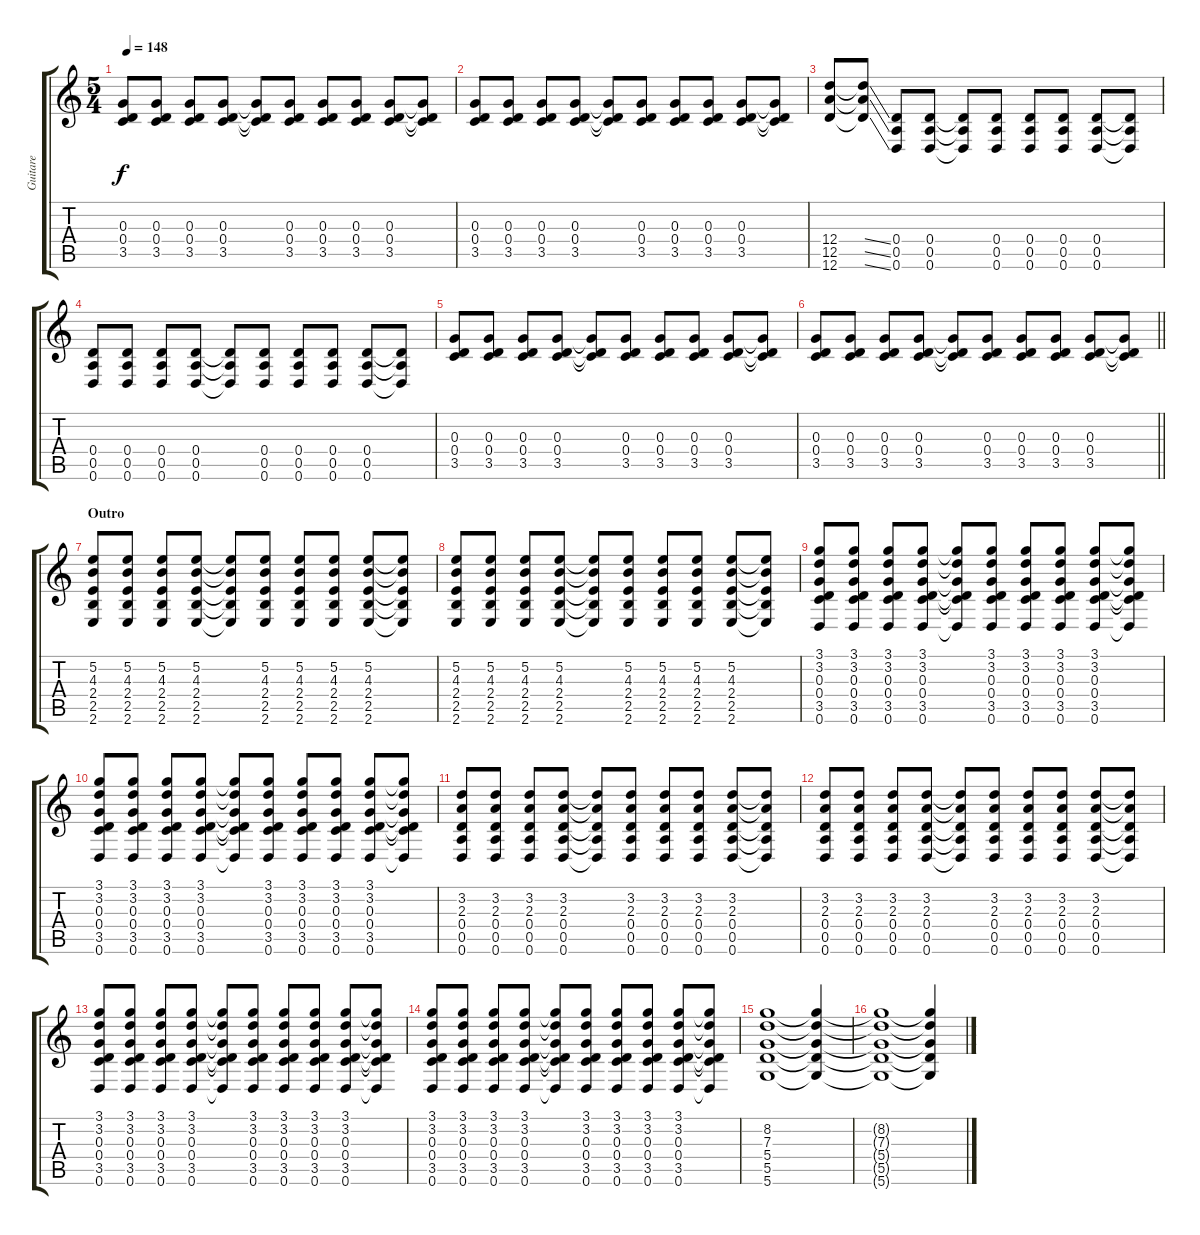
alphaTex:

\track ("Guitare" "Guitare") {instrument overdrivenguitar}
\staff {score tabs}
\tuning (E4 B3 G3 D3 A2 D2) {hide}
\ts (5 4)
\tempo 148
\clef g2
\ks c
(0.3 0.4 3.5).8{dy f} (0.3 0.4 3.5).8 (0.3 0.4 3.5).8 (0.3 0.4 3.5).8 (0.3{t} 0.4{t} 3.5{t}).8 (0.3 0.4 3.5).8 (0.3 0.4 3.5).8 (0.3 0.4 3.5).8 (0.3 0.4 3.5).8 (0.3{t} 0.4{t} 3.5{t}).8 |
(0.3 0.4 3.5).8 (0.3 0.4 3.5).8 (0.3 0.4 3.5).8 (0.3 0.4 3.5).8 (0.3{t} 0.4{t} 3.5{t}).8 (0.3 0.4 3.5).8 (0.3 0.4 3.5).8 (0.3 0.4 3.5).8 (0.3 0.4 3.5).8 (0.3{t} 0.4{t} 3.5{t}).8 |
(12.4 12.5 12.6).8 (12.4{ss t} 12.5{ss t} 12.6{ss t}).8 (0.4 0.5 0.6).8 (0.4 0.5 0.6).8 (0.4{t} 0.5{t} 0.6{t}).8 (0.4 0.5 0.6).8 (0.4 0.5 0.6).8 (0.4 0.5 0.6).8 (0.4 0.5 0.6).8 (0.4{t} 0.5{t} 0.6{t}).8 |
(0.4 0.5 0.6).8 (0.4 0.5 0.6).8 (0.4 0.5 0.6).8 (0.4 0.5 0.6).8 (0.4{t} 0.5{t} 0.6{t}).8 (0.4 0.5 0.6).8 (0.4 0.5 0.6).8 (0.4 0.5 0.6).8 (0.4 0.5 0.6).8 (0.4{t} 0.5{t} 0.6{t}).8 |
(0.3 0.4 3.5).8 (0.3 0.4 3.5).8 (0.3 0.4 3.5).8 (0.3 0.4 3.5).8 (0.3{t} 0.4{t} 3.5{t}).8 (0.3 0.4 3.5).8 (0.3 0.4 3.5).8 (0.3 0.4 3.5).8 (0.3 0.4 3.5).8 (0.3{t} 0.4{t} 3.5{t}).8 |
\barLineRight lightlight
(0.3 0.4 3.5).8 (0.3 0.4 3.5).8 (0.3 0.4 3.5).8 (0.3 0.4 3.5).8 (0.3{t} 0.4{t} 3.5{t}).8 (0.3 0.4 3.5).8 (0.3 0.4 3.5).8 (0.3 0.4 3.5).8 (0.3 0.4 3.5).8 (0.3{t} 0.4{t} 3.5{t}).8 |
\section ("" "Outro")
(5.2 4.3 2.4 2.5 2.6).8 (5.2 4.3 2.4 2.5 2.6).8 (5.2 4.3 2.4 2.5 2.6).8 (5.2 4.3 2.4 2.5 2.6).8 (5.2{t} 4.3{t} 2.4{t} 2.5{t} 2.6{t}).8 (5.2 4.3 2.4 2.5 2.6).8 (5.2 4.3 2.4 2.5 2.6).8 (5.2 4.3 2.4 2.5 2.6).8 (5.2 4.3 2.4 2.5 2.6).8 (5.2{t} 4.3{t} 2.4{t} 2.5{t} 2.6{t}).8 |
(5.2 4.3 2.4 2.5 2.6).8 (5.2 4.3 2.4 2.5 2.6).8 (5.2 4.3 2.4 2.5 2.6).8 (5.2 4.3 2.4 2.5 2.6).8 (5.2{t} 4.3{t} 2.4{t} 2.5{t} 2.6{t}).8 (5.2 4.3 2.4 2.5 2.6).8 (5.2 4.3 2.4 2.5 2.6).8 (5.2 4.3 2.4 2.5 2.6).8 (5.2 4.3 2.4 2.5 2.6).8 (5.2{t} 4.3{t} 2.4{t} 2.5{t} 2.6{t}).8 |
(3.1 3.2 0.3 0.4 3.5 0.6).8 (3.1 3.2 0.3 0.4 3.5 0.6).8 (3.1 3.2 0.3 0.4 3.5 0.6).8 (3.1 3.2 0.3 0.4 3.5 0.6).8 (3.1{t} 3.2{t} 0.3{t} 0.4{t} 3.5{t} 0.6{t}).8 (3.1 3.2 0.3 0.4 3.5 0.6).8 (3.1 3.2 0.3 0.4 3.5 0.6).8 (3.1 3.2 0.3 0.4 3.5 0.6).8 (3.1 3.2 0.3 0.4 3.5 0.6).8 (3.1{t} 3.2{t} 0.3{t} 0.4{t} 3.5{t} 0.6{t}).8 |
(3.1 3.2 0.3 0.4 3.5 0.6).8 (3.1 3.2 0.3 0.4 3.5 0.6).8 (3.1 3.2 0.3 0.4 3.5 0.6).8 (3.1 3.2 0.3 0.4 3.5 0.6).8 (3.1{t} 3.2{t} 0.3{t} 0.4{t} 3.5{t} 0.6{t}).8 (3.1 3.2 0.3 0.4 3.5 0.6).8 (3.1 3.2 0.3 0.4 3.5 0.6).8 (3.1 3.2 0.3 0.4 3.5 0.6).8 (3.1 3.2 0.3 0.4 3.5 0.6).8 (3.1{t} 3.2{t} 0.3{t} 0.4{t} 3.5{t} 0.6{t}).8 |
(3.2 2.3 0.4 0.5 0.6).8 (3.2 2.3 0.4 0.5 0.6).8 (3.2 2.3 0.4 0.5 0.6).8 (3.2 2.3 0.4 0.5 0.6).8 (3.2{t} 2.3{t} 0.4{t} 0.5{t} 0.6{t}).8 (3.2 2.3 0.4 0.5 0.6).8 (3.2 2.3 0.4 0.5 0.6).8 (3.2 2.3 0.4 0.5 0.6).8 (3.2 2.3 0.4 0.5 0.6).8 (3.2{t} 2.3{t} 0.4{t} 0.5{t} 0.6{t}).8 |
(3.2 2.3 0.4 0.5 0.6).8 (3.2 2.3 0.4 0.5 0.6).8 (3.2 2.3 0.4 0.5 0.6).8 (3.2 2.3 0.4 0.5 0.6).8 (3.2{t} 2.3{t} 0.4{t} 0.5{t} 0.6{t}).8 (3.2 2.3 0.4 0.5 0.6).8 (3.2 2.3 0.4 0.5 0.6).8 (3.2 2.3 0.4 0.5 0.6).8 (3.2 2.3 0.4 0.5 0.6).8 (3.2{t} 2.3{t} 0.4{t} 0.5{t} 0.6{t}).8 |
(3.1 3.2 0.3 0.4 3.5 0.6).8 (3.1 3.2 0.3 0.4 3.5 0.6).8 (3.1 3.2 0.3 0.4 3.5 0.6).8 (3.1 3.2 0.3 0.4 3.5 0.6).8 (3.1{t} 3.2{t} 0.3{t} 0.4{t} 3.5{t} 0.6{t}).8 (3.1 3.2 0.3 0.4 3.5 0.6).8 (3.1 3.2 0.3 0.4 3.5 0.6).8 (3.1 3.2 0.3 0.4 3.5 0.6).8 (3.1 3.2 0.3 0.4 3.5 0.6).8 (3.1{t} 3.2{t} 0.3{t} 0.4{t} 3.5{t} 0.6{t}).8 |
(3.1 3.2 0.3 0.4 3.5 0.6).8 (3.1 3.2 0.3 0.4 3.5 0.6).8 (3.1 3.2 0.3 0.4 3.5 0.6).8 (3.1 3.2 0.3 0.4 3.5 0.6).8 (3.1{t} 3.2{t} 0.3{t} 0.4{t} 3.5{t} 0.6{t}).8 (3.1 3.2 0.3 0.4 3.5 0.6).8 (3.1 3.2 0.3 0.4 3.5 0.6).8 (3.1 3.2 0.3 0.4 3.5 0.6).8 (3.1 3.2 0.3 0.4 3.5 0.6).8 (3.1{t} 3.2{t} 0.3{t} 0.4{t} 3.5{t} 0.6{t}).8 |
(8.2 7.3 5.4 5.5 5.6).1 (8.2{t} 7.3{t} 5.4{t} 5.5{t} 5.6{t}).4 |
(8.2{t} 7.3{t} 5.4{t} 5.5{t} 5.6{t}).1 (8.2{t} 7.3{t} 5.4{t} 5.5{t} 5.6{t}).4
